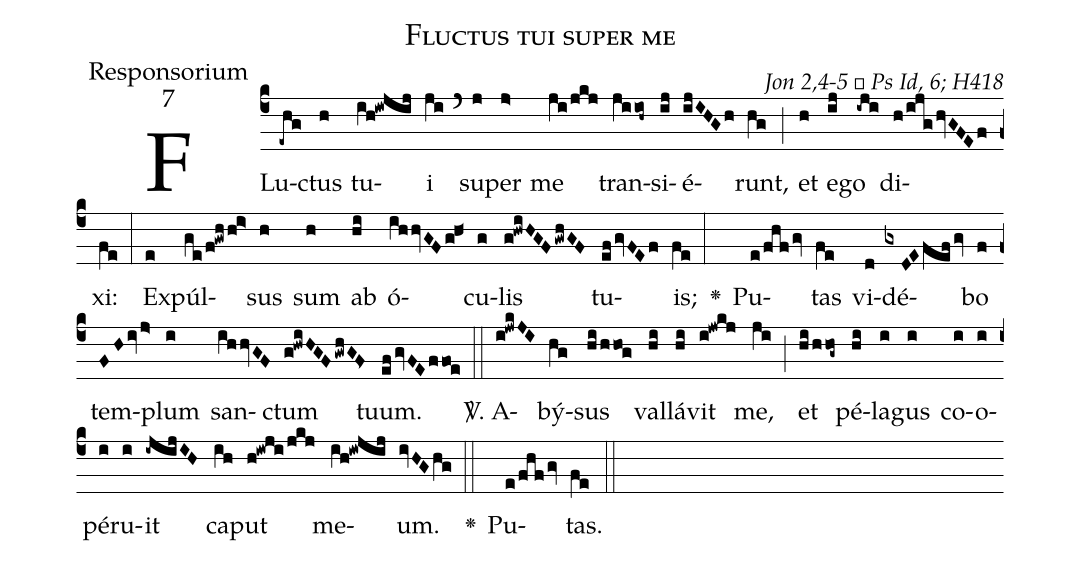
name:Fluctus tui super me;
office-part:Responsorium;
mode:7;
commentary:Jon 2,4-5 ꝟ Ps Id, 6; H418;
%%
(c4)FLu(-ehg)ctus(h) tu(ih!iwjij)i(ji) (`) su(j)per(j>) me(ji/jkj) tran(jiioh~)si(ij)é(ijIHGh)runt,(hg) (;)
et(h) e(ij)go(-iji) di(h/ijghvGFEf)xi:(fe) (:)
Ex(e)púl(ge/f!gwh/hi>)sus(h) sum(h) ab(hi) ó(ihhvGFgh<)cu(g)lis(g!hwiHGFgwhGF) tu(efgvFEf)is;(fe) (:)
<v>\greheightstar</v>()
Pu(e/fhfgv)tas(fe) vi(d)dé(gxDEfefgv)bo(f) tem(FHivj>)plum(i) san(ihhvGF)ctum(g!hwiHGFgwhGF>) tuum.(efgvFEffoe) (::)
<sp>V/</sp>.
A(i!jwkJI)bý(hg)sus(hi/hhog) val(hi)lá(hi)vit(i!jwkj) me,(ji) (;)
et(hi/hhog~) pé(hi)la(i)gus(i) co(i)o(i)pé(i)ru(i)it(-ijijIH) ca(ih)put(h!iwji/jkj) me(ih!!iwjij)um.(ivHGhg) (::)

<v>\greheightstar</v>() Pu(e/fhfgv)tas.(fe) (::)
